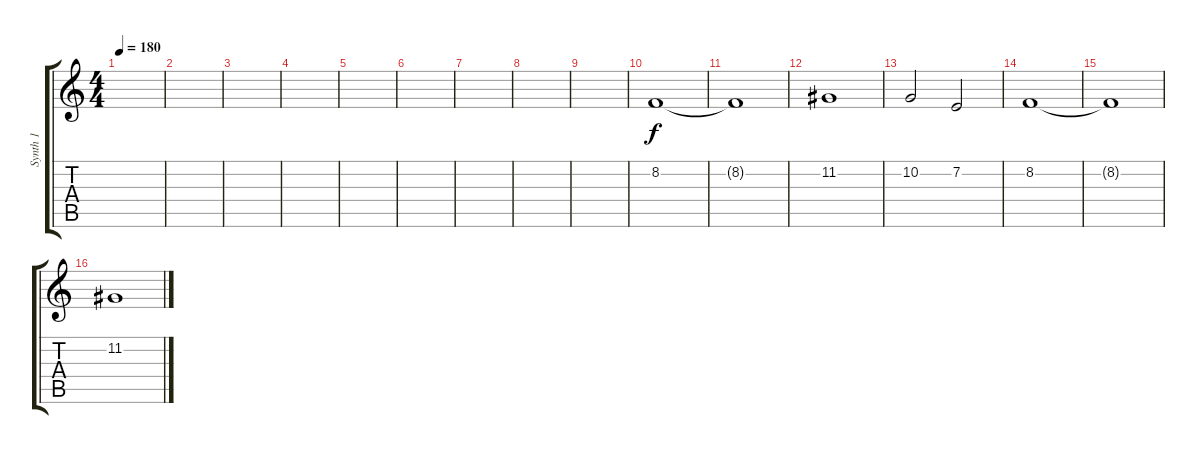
\track ("Synth 1 " "Synth 1 ") {instrument synthstrings2}
\staff {score tabs}
\tuning (D4 A3 F3 C3 G2 C2) {hide}
\ts (4 4)
\tempo 180
\clef g2
\ks c
|
|
|
|
|
|
|
|
|
8.2.1 |
8.2{t}.1 |
11.2.1 |
10.2.2 7.2.2 |
8.2.1 |
8.2{t}.1 |
11.2.1
